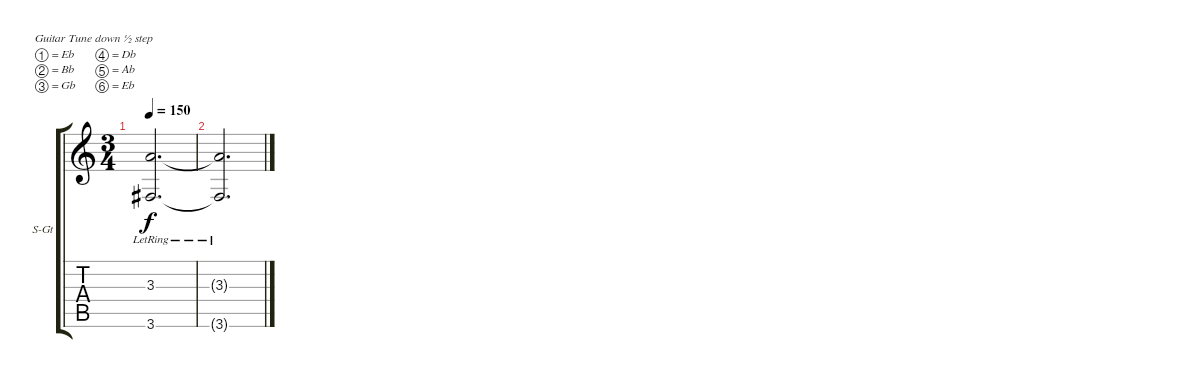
\defaultSystemsLayout 4
\bracketExtendMode groupsimilarinstruments
\firstSystemTrackNameOrientation horizontal
\otherSystemsTrackNameOrientation horizontal
\track ("Mark" "S-Gt") {mute instrument acousticguitarsteel}
\staff {score tabs}
\tuning (Eb4 Bb3 Gb3 Db3 Ab2 Eb2)
\ts (3 4)
\tempo 150
\clef g2
\ks c
(3.6{lr t} 3.3{lr t}).2{d dy f} |
(3.6{lr t} 3.3{lr t}).2{d}
